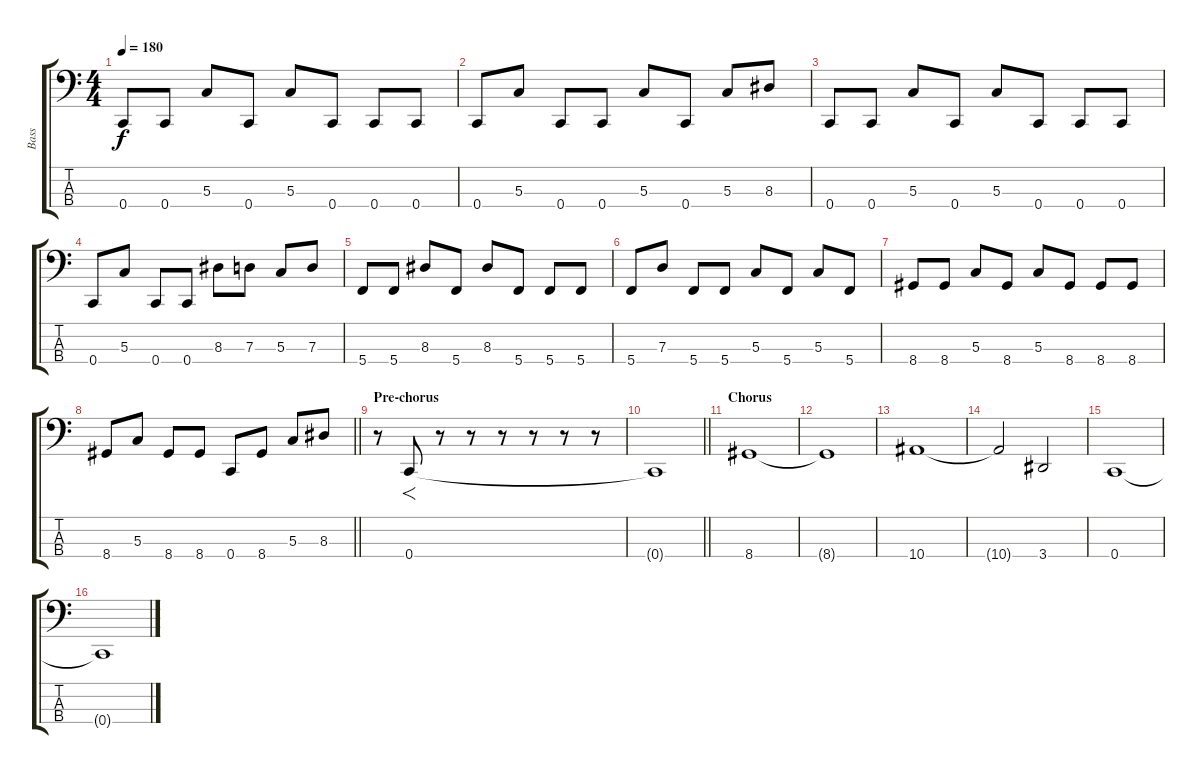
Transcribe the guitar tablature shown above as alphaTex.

\track ("Bass" "Bass") {instrument electricbasspick}
\staff {score tabs}
\tuning (F2 C2 G1 C1) {hide}
\ts (4 4)
\tempo 180
\clef f4
\ks c
0.4.8{dy f} 0.4.8 5.3.8 0.4.8 5.3.8 0.4.8 0.4.8 0.4.8 |
0.4.8 5.3.8 0.4.8 0.4.8 5.3.8 0.4.8 5.3.8 8.3.8 |
0.4.8 0.4.8 5.3.8 0.4.8 5.3.8 0.4.8 0.4.8 0.4.8 |
0.4.8 5.3.8 0.4.8 0.4.8 8.3.8 7.3.8 5.3.8 7.3.8 |
5.4.8 5.4.8 8.3.8 5.4.8 8.3.8 5.4.8 5.4.8 5.4.8 |
5.4.8 7.3.8 5.4.8 5.4.8 5.3.8 5.4.8 5.3.8 5.4.8 |
8.4.8 8.4.8 5.3.8 8.4.8 5.3.8 8.4.8 8.4.8 8.4.8 |
\barLineRight lightlight
8.4.8 5.3.8 8.4.8 8.4.8 0.4.8 8.4.8 5.3.8 8.3.8 |
\section ("" "Pre-chorus")
r.8 0.4.8{f} r.8 r.8 r.8 r.8 r.8 r.8 |
\barLineRight lightlight
0.4{t}.1 |
\section ("" "Chorus ")
8.4.1 |
8.4{t}.1 |
10.4.1 |
10.4{t}.2 3.4.2 |
0.4.1 |
0.4{t}.1
